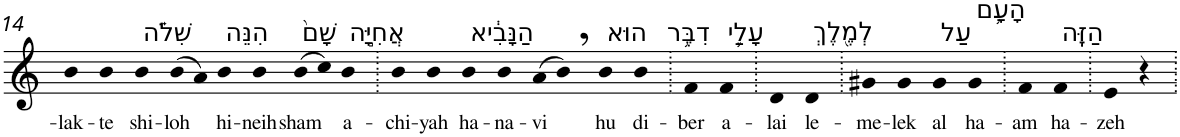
**kern	**text
*part1	*part1
*staff1	*staff1
*I"Piano	*
*I'Pno	*
!!LO:PB:g=z
*clefG2	*
*k[]	*
=14	=14
!	!LO:LY:b
4b	-lak-
!	!LO:LY:b
4b	-te
!LO:TX:a:t=שִׁלֹ֗ה	!
!	!LO:LY:b
4b	shi-
!	!LO:LY:b
(>8b	-loh
8a)	.
!LO:TX:a:t=הִנֵּה	!
!	!LO:LY:b
4b	hi-
!	!LO:LY:b
4b	-neih
!LO:TX:a:t=שָׁם֙	!
!	!LO:LY:b
(>8b	sham
8cc)	.
!LO:TX:a:t=אֲחִיָּ֣ה	!
!	!LO:LY:b
4b	a-
=15.	=15.
!	!LO:LY:b
4b	-chi-
!	!LO:LY:b
4b	-yah
!LO:TX:a:t=הַנָּבִ֔יא	!
!	!LO:LY:b
4b	ha-
!	!LO:LY:b
4b	-na-
!	!LO:LY:b
(>8a	-vi
8b,)	.
!LO:TX:a:t=הוּא	!
!	!LO:LY:b
4b	hu
!LO:TX:a:t=דִבֶּ֥ר	!
!	!LO:LY:b
4b	di-
=16.	=16.
!	!LO:LY:b
4f	-ber
!LO:TX:a:t=עָלַ֛י	!
!	!LO:LY:b
4f	a-
=17.	=17.
!	!LO:LY:b
4d	-lai
!LO:TX:a:t=לְמֶ֖לֶךְ	!
!	!LO:LY:b
4d	le-
=18.	=18.
!	!LO:LY:b
4g#X	-me-
!	!LO:LY:b
4g#	-lek
!LO:TX:a:t=עַל	!
!	!LO:LY:b
4g#	al
!LO:TX:a:t=הָעָ֥ם	!
!	!LO:LY:b
4g#	ha-
=19.	=19.
!	!LO:LY:b
4f	-am
!LO:TX:a:t=הַזֶּֽה	!
!	!LO:LY:b
4f	ha-
=20.	=20.
!	!LO:LY:b
4e	-zeh
4r	.
=.	=.
*-	*-
